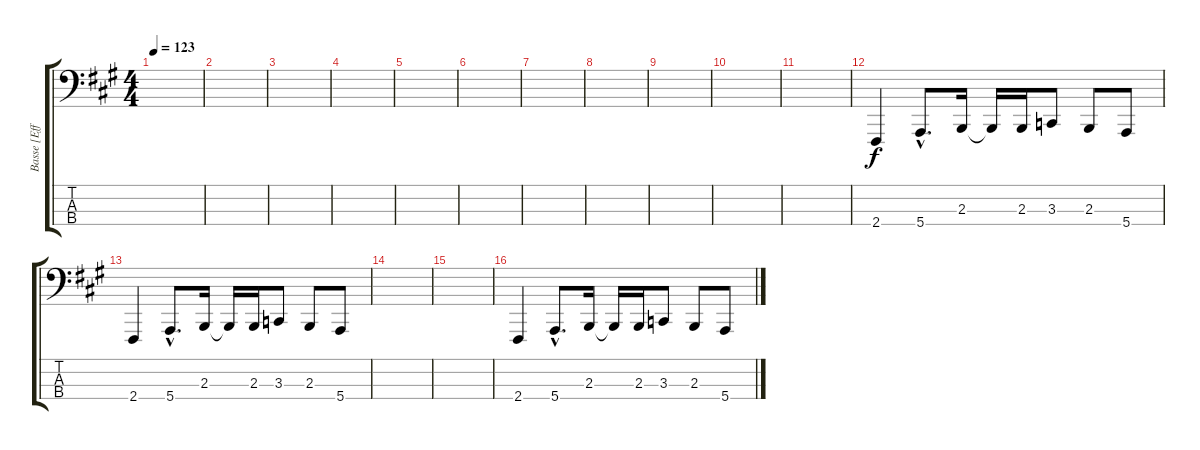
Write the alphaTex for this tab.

\track ("Basse [Effets)" "Basse [Eff") {instrument lead2sawtooth}
\staff {score tabs}
\tuning (G2 D2 A1 E1) {hide}
\ts (4 4)
\tempo 123
\clef f4
\ks a
|
|
|
|
|
|
|
|
|
|
|
2.4.4 5.4{hac}.8{d} 2.3.16 2.3{t}.16 2.3.16 3.3.8 2.3.8 5.4.8 |
2.4.4 5.4{hac}.8{d} 2.3.16 2.3{t}.16 2.3.16 3.3.8 2.3.8 5.4.8 |
|
|
2.4.4 5.4{hac}.8{d} 2.3.16 2.3{t}.16 2.3.16 3.3.8 2.3.8 5.4.8
